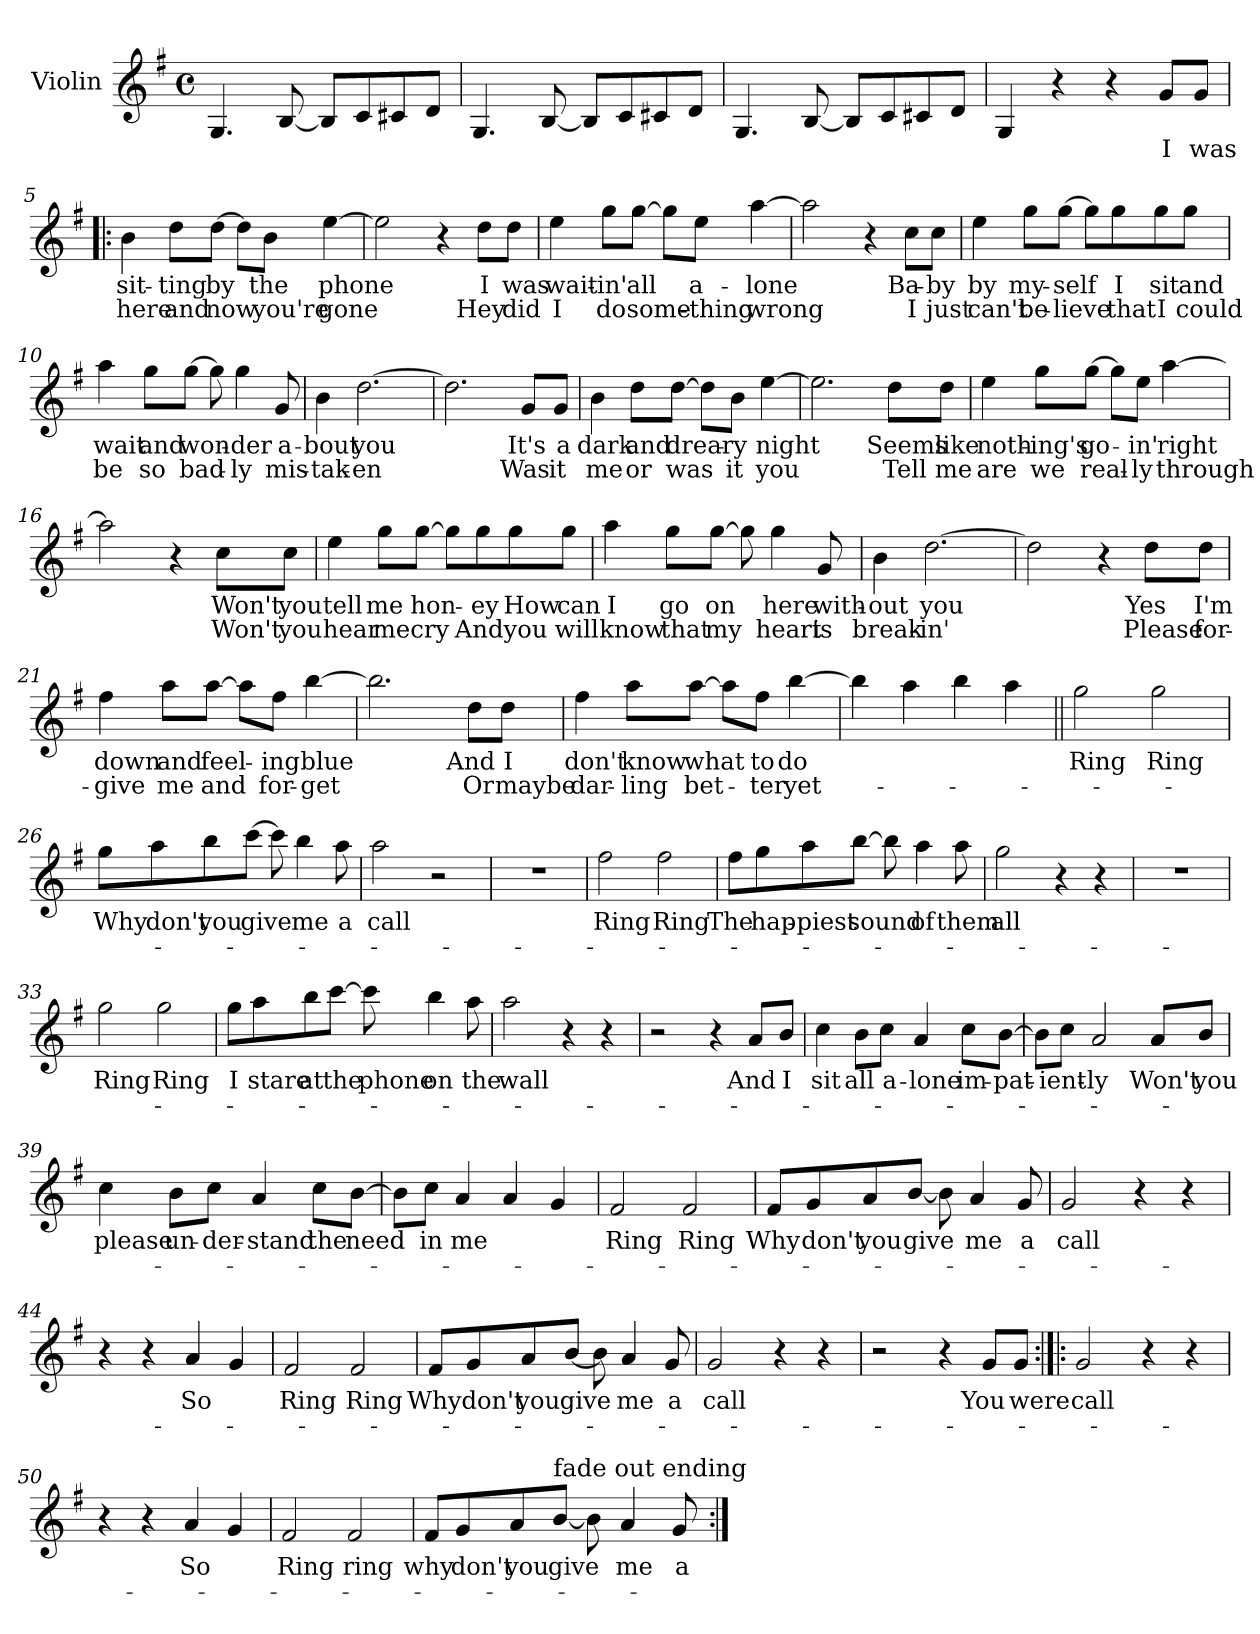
**kern	**text	**text
*part1	*part1	*part1
*staff1	*staff1	*staff1
*I"Violin	*	*
*I'Vln	*	*
*clefG2	*	*
*k[f#]	*	*
*G:	*	*
*M4/4	*	*
*met(c)	*	*
=1	=1	=1
4.G/	.	.
[8B/	.	.
8B/L]	.	.
8c/	.	.
8c#X/	.	.
8d/J	.	.
=2	=2	=2
4.G/	.	.
[8B/	.	.
8B/L]	.	.
8c/	.	.
8c#X/	.	.
8d/J	.	.
=3	=3	=3
4.G/	.	.
[8B/	.	.
8B/L]	.	.
8c/	.	.
8c#X/	.	.
8d/J	.	.
=4	=4	=4
4G/	.	.
4r	.	.
4r	.	.
8g/L	I	.
8g/J	was	.
!!LO:LB:g=z
=5!|:	=5!|:	=5!|:
4b\	sit-	here
8dd\L	-ting	and
[8dd\J	by	now
8dd\L]	.	.
8b\J	the	you're
[4ee\	phone	gone
=6	=6	=6
2ee\]	.	.
4r	.	.
8dd\L	I	Hey
8dd\J	was	did
=7	=7	=7
4ee\	wait-	I
8gg\L	-in'	do
[8gg\J	all	some-
8gg\L]	.	.
8ee\J	a-	-thing
[4aa\	-lone	wrong
=8	=8	=8
2aa\]	.	.
4r	.	.
8cc\L	Ba-	I
8cc\J	-by	just
!!LO:LB:g=z
=9	=9	=9
4ee\	by	can't
8gg\L	my-	be-
[8gg\J	-self	-lieve
8gg\L]	.	.
8gg\	I	that
8gg\	sit	I
8gg\J	and	could
=10	=10	=10
4aa\	wait	be
8gg\L	and	so
[8gg\J	won-	bad-
8gg\]	.	.
4gg\	-der	-ly
8g/	a-	mis-
=11	=11	=11
4b\	-bout	-tak-
[2.dd\	you	-en
=12	=12	=12
2.dd\]	.	.
8g/L	It's	Was
8g/J	a	it
!!LO:LB:g=z
=13	=13	=13
4b\	dark	me
8dd\L	and	or
[8dd\J	drear-	was
8dd\L]	.	.
8b\J	-y	it
[4ee\	night	you
=14	=14	=14
2.ee\]	.	.
8dd\L	Seems	Tell
8dd\J	like	me
=15	=15	=15
4ee\	noth-	are
8gg\L	-ing's	we
[8gg\J	go-	real-
8gg\L]	.	.
8ee\J	-in'	-ly
[4aa\	right	through
=16	=16	=16
2aa\]	.	.
4r	.	.
8cc\L	Won't	Won't
8cc\J	you	you
!!LO:LB:g=z
=17	=17	=17
4ee\	tell	hear
8gg\L	me	me
[8gg\J	hon-	cry
8gg\L]	.	.
8gg\	-ey	And
8gg\	How	you
8gg\J	can	will
=18	=18	=18
4aa\	I	know
8gg\L	go	that
[8gg\J	on	my
8gg\]	.	.
4gg\	here	heart
8g/	with-	is
=19	=19	=19
4b\	-out	break-
[2.dd\	you	-in'
=20	=20	=20
2dd\]	.	.
4r	.	.
8dd\L	Yes	Please
8dd\J	I'm	for-
!!LO:LB:g=z
=21	=21	=21
4ff#\	down	-give
8aa\L	and	me
[8aa\J	feel-	and
8aa\L]	.	.
8ff#\J	-ing	for-
[4bb\	blue	-get
=22	=22	=22
2.bb\]	.	.
8dd\L	And	Or
8dd\J	I	maybe
=23	=23	=23
4ff#\	don't	dar-
8aa\L	know	-ling
[8aa\J	what	bet-
8aa\L]	.	.
8ff#\J	to	-ter
[4bb\	do	yet-
=24	=24	=24
4bb\]	.	.
4aa\	.	.
4bb\	.	.
4aa\	.	.
=25||	=25||	=25||
2gg\	Ring	.
2gg\	Ring	.
!!LO:LB:g=z
=26	=26	=26
8gg\L	Why	.
8aa\	don't	.
8bb\	you	.
[8ccc\J	give	.
8ccc\]	.	.
4bb\	me	.
8aa\	a	.
=27	=27	=27
2aa\	call	.
2r	.	.
=28	=28	=28
1r	.	.
=29	=29	=29
2ff#\	Ring	.
2ff#\	Ring	.
=30	=30	=30
8ff#\L	The	.
8gg\	hap-	.
8aa\	-piest	.
[8bb\J	sound	.
8bb\]	.	.
4aa\	of	.
8aa\	them	.
=31	=31	=31
2gg\	all	.
4r	.	.
4r	.	.
=32	=32	=32
1r	.	.
!!LO:PB:g=z
=33	=33	=33
2gg\	Ring	.
2gg\	Ring	.
=34	=34	=34
8gg\L	I	.
8aa\	stare	.
8bb\	at	.
[8ccc\J	the	.
8ccc\]	phone	.
4bb\	on	.
8aa\	the	.
=35	=35	=35
2aa\	wall	.
4r	.	.
4r	.	.
=36	=36	=36
2r	.	.
4r	.	.
8a/L	And	.
8b/J	I	.
=37	=37	=37
4cc\	sit	.
8b\L	all	.
8cc\J	a-	.
4a/	-lone	.
8cc\L	im-	.
[8b\J	-pat-	.
=38	=38	=38
8b\L]	.	.
8cc\J	-ient-	.
2a/	-ly	.
8a/L	Won't	.
8b/J	you	.
!!LO:LB:g=z
=39	=39	=39
4cc\	please	.
8b\L	un-	.
8cc\J	-der-	.
4a/	-stand	.
8cc\L	the	.
[8b\J	need	.
=40	=40	=40
8b\L]	.	.
8cc\J	in	.
4a/	me	.
4a/	.	.
4g/	.	.
=41	=41	=41
2f#/	Ring	.
2f#/	Ring	.
=42	=42	=42
8f#/L	Why	.
8g/	don't	.
8a/	you	.
[8b/J	give	.
8b\]	.	.
4a/	me	.
8g/	a	.
=43	=43	=43
2g/	call	.
4r	.	.
4r	.	.
!!LO:LB:g=z
=44	=44	=44
4r	.	.
4r	.	.
4a/	So	.
4g/	.	.
=45	=45	=45
2f#/	Ring	.
2f#/	Ring	.
=46	=46	=46
8f#/L	Why	.
8g/	don't	.
8a/	you	.
[8b/J	give	.
8b\]	.	.
4a/	me	.
8g/	a	.
=47	=47	=47
2g/	call	.
4r	.	.
4r	.	.
=48	=48	=48
2r	.	.
4r	.	.
8g/L	You	.
8g/J	were	.
!!LO:LB:g=z
=49:|!|:	=49:|!|:	=49:|!|:
2g/	call	.
4r	.	.
4r	.	.
=50	=50	=50
4r	.	.
4r	.	.
4a/	So	.
4g/	.	.
=51	=51	=51
2f#/	Ring	.
2f#/	ring	.
=52	=52	=52
8f#/L	why	.
8g/	don't	.
8a/	you	.
!LO:TX:a:t=fade out ending	!	!
[8b/J	give	.
8b\]	.	.
4a/	me	.
8g/	a	.
=:|!	=:|!	=:|!
*-	*-	*-
